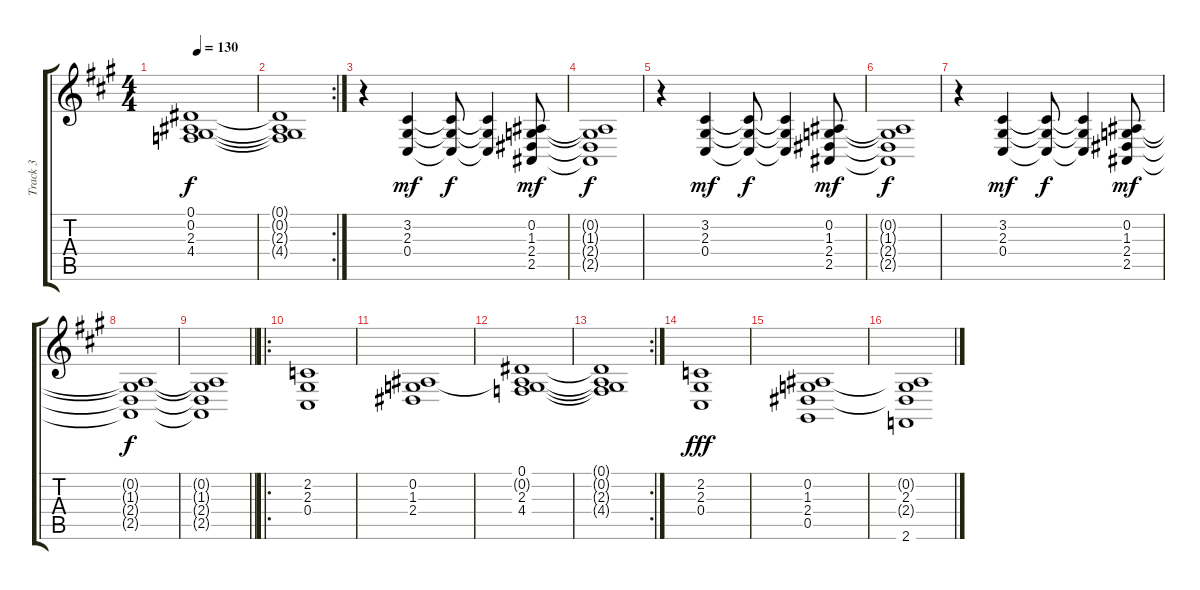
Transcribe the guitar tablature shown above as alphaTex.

\track ("Track 3" "Track 3") {instrument synthstrings2}
\staff {score tabs}
\tuning (Eb4 Bb3 Gb3 Db3 Ab2 Eb2) {hide}
\ts (4 4)
\tempo 130
\clef g2
\ks a
(0.1 0.2{t} 2.3 4.4).1{dy f} |
\rc 2
(0.1{t} 0.2{t} 2.3{t} 4.4{t}).1 |
r.4 (3.2 2.3 0.4).4{dy mf} (3.2{t} 2.3{t} 0.4{t}).8{dy f} (3.2{t} 2.3{t} 0.4{t}).4 (0.2 1.3 2.4 2.5).8{dy mf} |
(0.2{t} 1.3{t} 2.4{t} 2.5{t}).1{dy f} |
r.4 (3.2 2.3 0.4).4{dy mf} (3.2{t} 2.3{t} 0.4{t}).8{dy f} (3.2{t} 2.3{t} 0.4{t}).4 (0.2 1.3 2.4 2.5).8{dy mf} |
(0.2{t} 1.3{t} 2.4{t} 2.5{t}).1{dy f} |
r.4 (3.2 2.3 0.4).4{dy mf} (3.2{t} 2.3{t} 0.4{t}).8{dy f} (3.2{t} 2.3{t} 0.4{t}).4 (0.2 1.3 2.4 2.5).8{dy mf} |
(0.2{t} 1.3{t} 2.4{t} 2.5{t}).1{dy f} |
\barLineRight lightlight
(0.2{t} 1.3{t} 2.4{t} 2.5{t}).1 |
\ro
(2.2 2.3 0.4).1 |
(0.2 1.3 2.4).1 |
(0.1 0.2{t} 2.3 4.4).1 |
\rc 2
(0.1{t} 0.2{t} 2.3{t} 4.4{t}).1 |
(2.2 2.3 0.4).1{dy fff} |
(0.2 1.3 2.4 0.5).1 |
(0.2{t} 2.3 2.4{t} 2.6).1
